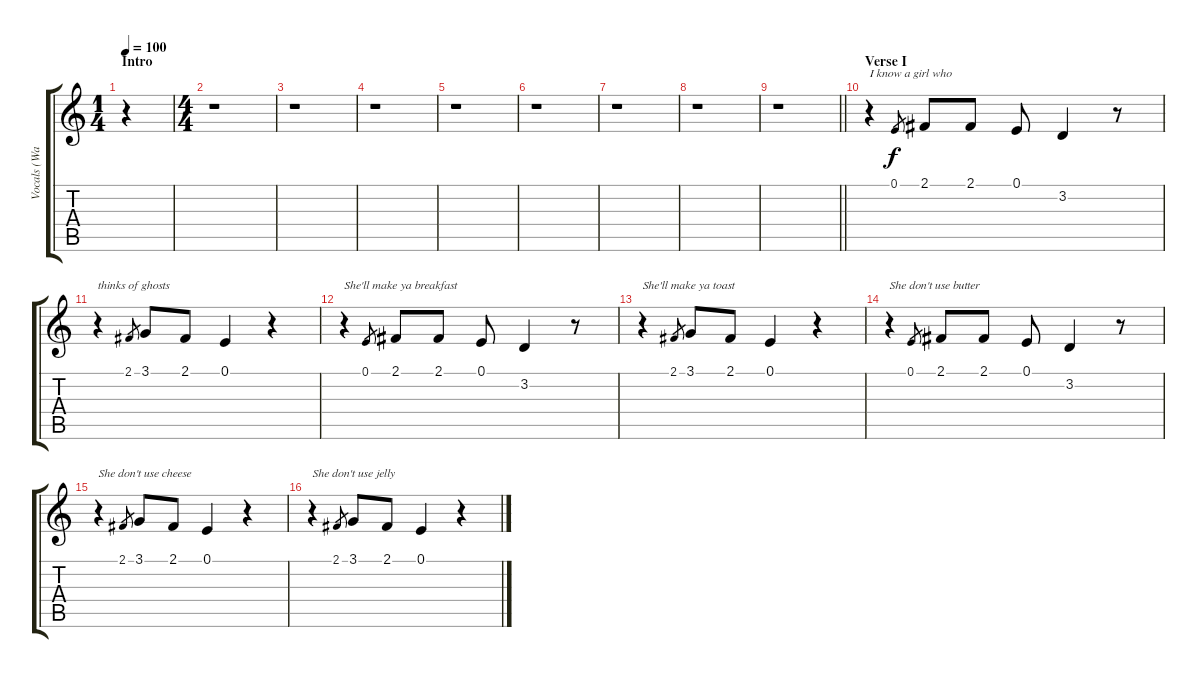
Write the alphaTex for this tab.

\track ("Vocals (Wayne)" "Vocals (Wa") {instrument oboe}
\staff {score tabs}
\tuning (E4 B3 G3 D3 A2 E2) {hide}
\ts (1 4)
\section ("" "Intro")
\tempo 100
\clef g2
\ks c
r.4{dy f instrument oboe} |
\ts (4 4)
r.1 |
r.1 |
r.1 |
r.1 |
r.1 |
r.1 |
r.1 |
\barLineRight lightlight
r.1 |
\section ("" "Verse I")
r.4{txt "I know a girl who"} 0.1.8{gr} 2.1.8 2.1.8 0.1.8 3.2.4 r.8 |
r.4{txt "thinks of ghosts"} 2.1.8{gr} 3.1.8 2.1.8 0.1.4 r.4 |
r.4{txt "She'll make ya breakfast"} 0.1.8{gr} 2.1.8 2.1.8 0.1.8 3.2.4 r.8 |
r.4{txt "She'll make ya toast"} 2.1.8{gr} 3.1.8 2.1.8 0.1.4 r.4 |
r.4{txt "She don't use butter"} 0.1.8{gr} 2.1.8 2.1.8 0.1.8 3.2.4 r.8 |
r.4{txt "She don't use cheese"} 2.1.8{gr} 3.1.8 2.1.8 0.1.4 r.4 |
r.4{txt "She don't use jelly"} 2.1.8{gr} 3.1.8 2.1.8 0.1.4 r.4
